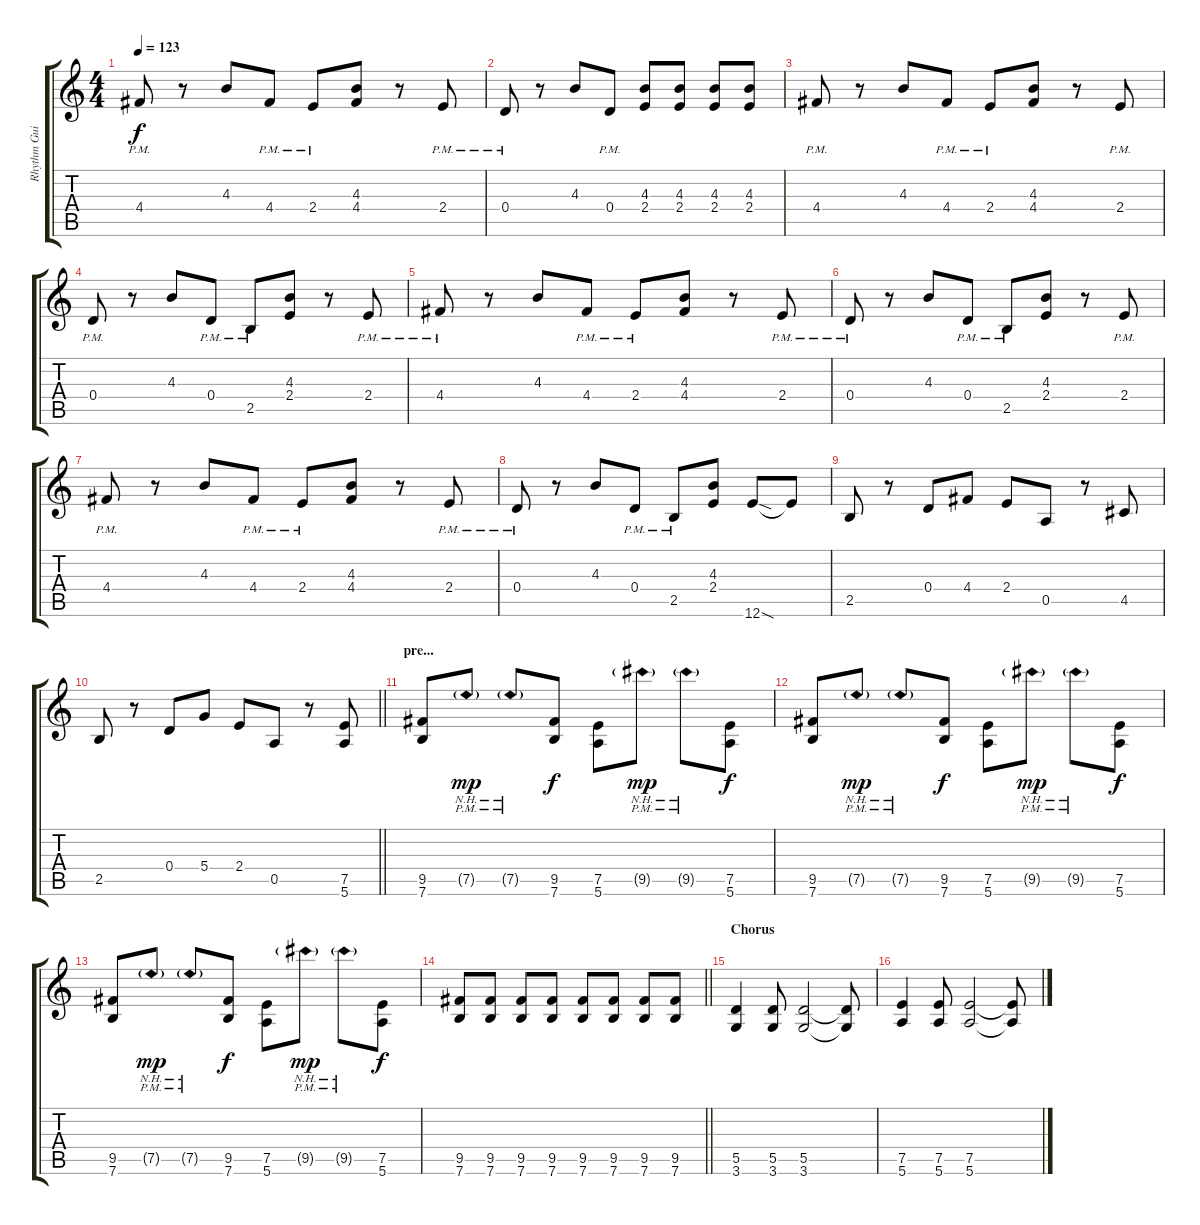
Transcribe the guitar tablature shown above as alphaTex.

\track ("Rhythm Guitar" "Rhythm Gui") {instrument distortionguitar}
\staff {score tabs}
\tuning (E4 B3 G3 D3 A2 E2) {hide}
\ts (4 4)
\tempo 123
\clef g2
\ks c
4.4{pm}.8{dy f} r.8 4.3.8 4.4{pm}.8 2.4{pm}.8 (4.3 4.4).8 r.8 2.4{pm}.8 |
0.4{pm}.8 r.8 4.3.8 0.4{pm}.8 (4.3 2.4).8 (4.3 2.4).8 (4.3 2.4).8 (4.3 2.4).8 |
4.4{pm}.8{volume 16} r.8 4.3.8 4.4{pm}.8 2.4{pm}.8 (4.3 4.4).8 r.8 2.4{pm}.8 |
0.4{pm}.8 r.8 4.3.8 0.4{pm}.8 2.5{pm}.8 (4.3 2.4).8 r.8 2.4{pm}.8 |
4.4{pm}.8 r.8 4.3.8 4.4{pm}.8 2.4{pm}.8 (4.3 4.4).8 r.8 2.4{pm}.8 |
0.4{pm}.8 r.8 4.3.8 0.4{pm}.8 2.5{pm}.8 (4.3 2.4).8 r.8 2.4{pm}.8 |
4.4{pm}.8 r.8 4.3.8 4.4{pm}.8 2.4{pm}.8 (4.3 4.4).8 r.8 2.4{pm}.8 |
0.4{pm}.8 r.8 4.3.8 0.4{pm}.8 2.5{pm}.8 (4.3 2.4).8 12.6{sod}.8 12.6{t}.8 |
2.5.8 r.8 0.4.8 4.4.8 2.4.8 0.5.8 r.8 4.5.8 |
\barLineRight lightlight
2.5.8 r.8 0.4.8 5.4.8 2.4.8 0.5.8 r.8 (7.5 5.6).8{volume 16 balance 8} |
\section ("" "pre...")
(9.5 7.6).8 7.5{nh g pm}.8{dy mp} 7.5{nh g pm}.8 (9.5 7.6).8{dy f} (7.5 5.6).8 9.5{nh g pm}.8{dy mp} 9.5{nh g pm}.8 (7.5 5.6).8{dy f} |
(9.5 7.6).8 7.5{nh g pm}.8{dy mp} 7.5{nh g pm}.8 (9.5 7.6).8{dy f} (7.5 5.6).8 9.5{nh g pm}.8{dy mp} 9.5{nh g pm}.8 (7.5 5.6).8{dy f} |
(9.5 7.6).8 7.5{nh g pm}.8{dy mp} 7.5{nh g pm}.8 (9.5 7.6).8{dy f} (7.5 5.6).8 9.5{nh g pm}.8{dy mp} 9.5{nh g pm}.8 (7.5 5.6).8{dy f} |
\barLineRight lightlight
(9.5 7.6).8 (9.5 7.6).8 (9.5 7.6).8 (9.5 7.6).8 (9.5 7.6).8 (9.5 7.6).8 (9.5 7.6).8 (9.5 7.6).8 |
\section ("" "Chorus")
(5.5 3.6).4{volume 16 balance 0} (5.5 3.6).8 (5.5 3.6).2 (5.5{t} 3.6{t}).8 |
(7.5 5.6).4 (7.5 5.6).8 (7.5 5.6).2 (7.5{t} 5.6{t}).8
